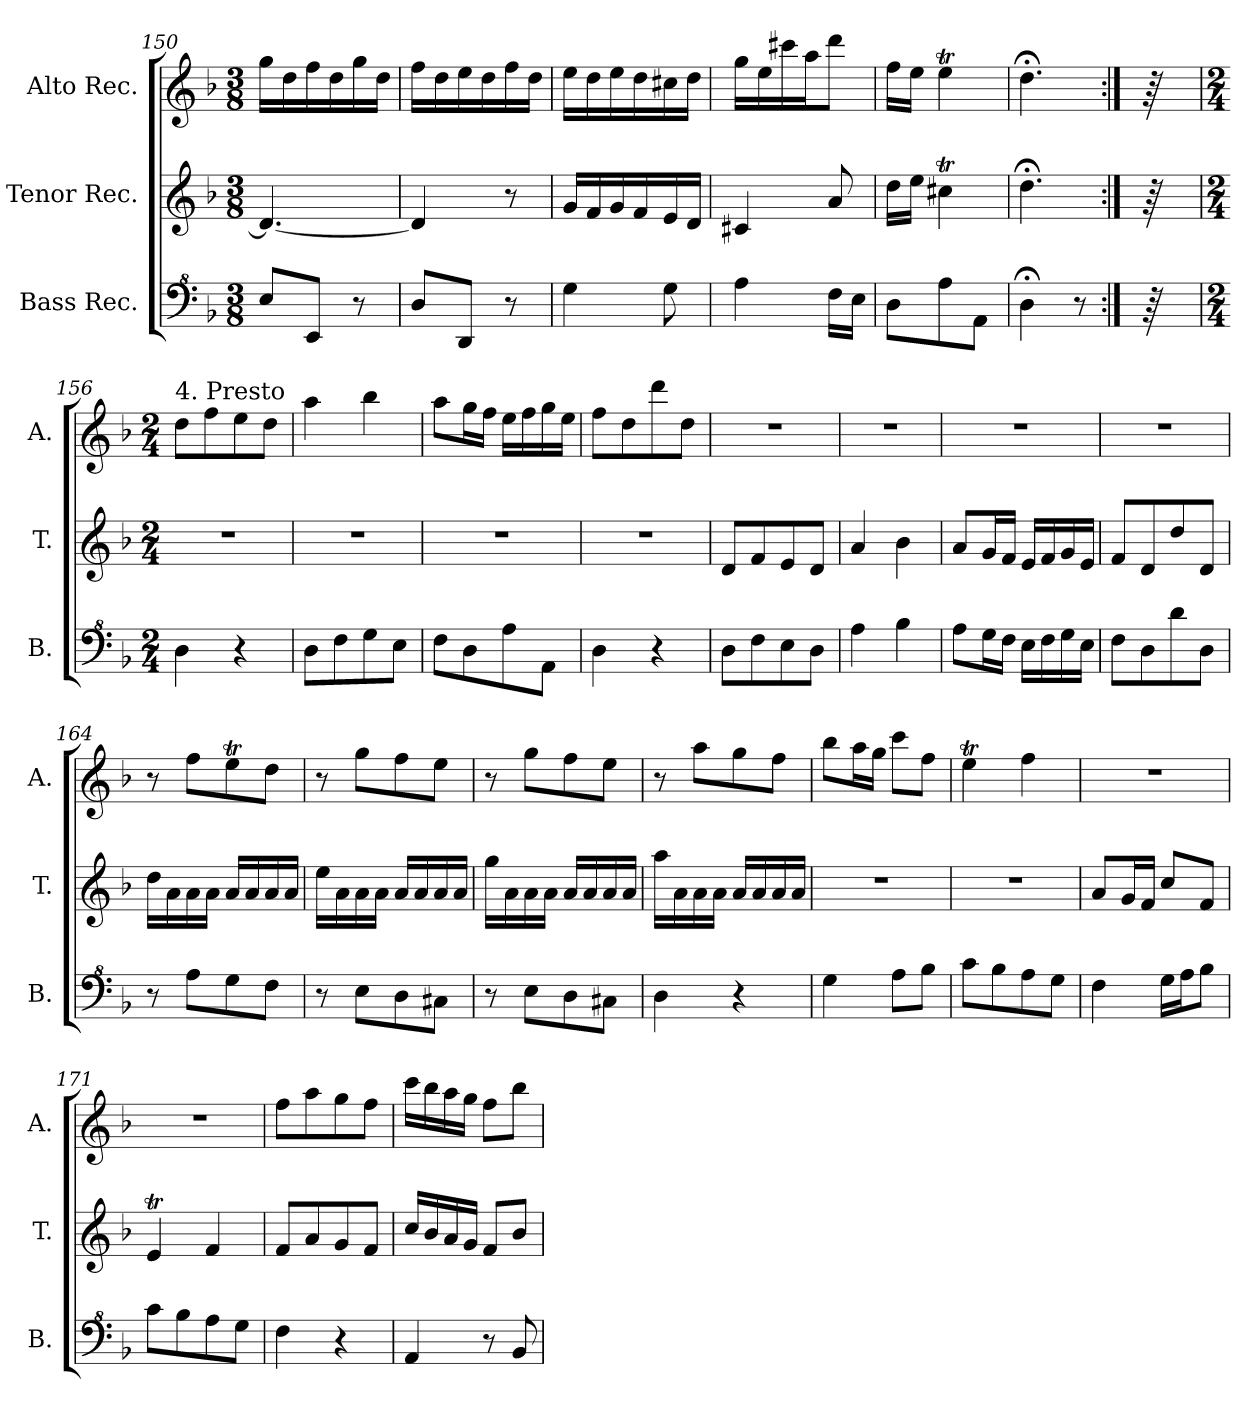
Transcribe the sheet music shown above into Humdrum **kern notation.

**kern	**kern	**kern
*part3	*part2	*part1
*staff3	*staff2	*staff1
*I"Bass Rec.	*I"Tenor Rec.	*I"Alto Rec.
*I'B.	*I'T.	*I'A.
*clefF^4	*clefG2	*clefG2
*k[b-]	*k[b-]	*k[b-]
*M3/8	*M3/8	*M3/8
=150	=150	=150
8e/L	4.d/_	16gg\LL
.	.	16dd\
8E/J	.	16ff\
.	.	16dd\
8r	.	16gg\
.	.	16dd\JJ
=151	=151	=151
8d/L	4d/]	16ff\LL
.	.	16dd\
8D/J	.	16ee\
.	.	16dd\
8r	8r	16ff\
.	.	16dd\JJ
=152	=152	=152
4g\	16g/LL	16ee\LL
.	16f/	16dd\
.	16g/	16ee\
.	16f/	16dd\
8g\	16e/	16cc#X\
.	16d/JJ	16dd\JJ
=153	=153	=153
4a\	4c#X/	16gg\LL
.	.	16ee\
.	.	16ccc#X\
.	.	16aa\J
16f\LL	8a/	8ddd\J
16e\JJ	.	.
=154	=154	=154
8d\L	16dd\LL	16ff\LL
.	16ee\JJ	16ee\JJ
8a\	4cc#Xt\	4eet\
8A\J	.	.
=155	=155	=155
4d;<\	4.dd;<\	4.dd;<\
8r	.	.
=155X2:|!	=155X2:|!	=155X2:|!
64r	64r	64r
!!LO:LB:g=z
=156	=156	=156
*M2/4	*M2/4	*M2/4
*	*	*MM140
!	!	!LO:TX:a:t=4. Presto
4d\	2r	8dd\L
.	.	8ff\
4r	.	8ee\
.	.	8dd\J
=157	=157	=157
8d\L	2r	4aa\
8f\	.	.
8g\	.	4bb-\
8e\J	.	.
=158	=158	=158
8f\L	2r	8aa\L
8d\	.	16gg\L
.	.	16ff\JJ
8a\	.	16ee\LL
.	.	16ff\
8A\J	.	16gg\
.	.	16ee\JJ
=159	=159	=159
4d\	2r	8ff\L
.	.	8dd\
4r	.	8ddd\
.	.	8dd\J
=160	=160	=160
8d\L	8d/L	2r
8f\	8f/	.
8e\	8e/	.
8d\J	8d/J	.
=161	=161	=161
4a\	4a/	2r
4b-\	4b-\	.
=162	=162	=162
8a\L	8a/L	2r
16g\L	16g/L	.
16f\JJ	16f/JJ	.
16e\LL	16e/LL	.
16f\	16f/	.
16g\	16g/	.
16e\JJ	16e/JJ	.
=163	=163	=163
8f\L	8f/L	2r
8d\	8d/	.
8dd\	8dd/	.
8d\J	8d/J	.
=164	=164	=164
8r	16dd\LL	8r
.	16a\	.
8a\L	16a\	8ff\L
.	16a\JJ	.
8g\	16a/LL	8eet\
.	16a/	.
8f\J	16a/	8dd\J
.	16a/JJ	.
=165	=165	=165
8r	16ee\LL	8r
.	16a\	.
8e\L	16a\	8gg\L
.	16a\JJ	.
8d\	16a/LL	8ff\
.	16a/	.
8c#X\J	16a/	8ee\J
.	16a/JJ	.
=166	=166	=166
8r	16gg\LL	8r
.	16a\	.
8e\L	16a\	8gg\L
.	16a\JJ	.
8d\	16a/LL	8ff\
.	16a/	.
8c#X\J	16a/	8ee\J
.	16a/JJ	.
!!LO:LB:g=z
=167	=167	=167
4d\	16aa\LL	8r
.	16a\	.
.	16a\	8aa\L
.	16a\JJ	.
4r	16a/LL	8gg\
.	16a/	.
.	16a/	8ff\J
.	16a/JJ	.
=168	=168	=168
4g\	2r	8bb-\L
.	.	16aa\L
.	.	16gg\JJ
8a\L	.	8ccc\L
8b-\J	.	8ff\J
=169	=169	=169
8cc\L	2r	4eet\
8b-\	.	.
8a\	.	4ff\
8g\J	.	.
=170	=170	=170
4f\	8a/L	2r
.	16g/L	.
.	16f/JJ	.
16g\LL	8cc/L	.
16a\J	.	.
8b-\J	8f/J	.
=171	=171	=171
8cc\L	4et/	2r
8b-\	.	.
8a\	4f/	.
8g\J	.	.
=172	=172	=172
4f\	8f/L	8ff\L
.	8a/	8aa\
4r	8g/	8gg\
.	8f/J	8ff\J
=173	=173	=173
4A/	16cc/LL	16ccc\LL
.	16b-/	16bb-\
.	16a/	16aa\
.	16g/JJ	16gg\JJ
8r	8f/L	8ff\L
8B-/	8b-/J	8bb-\J
=	=	=
*-	*-	*-
